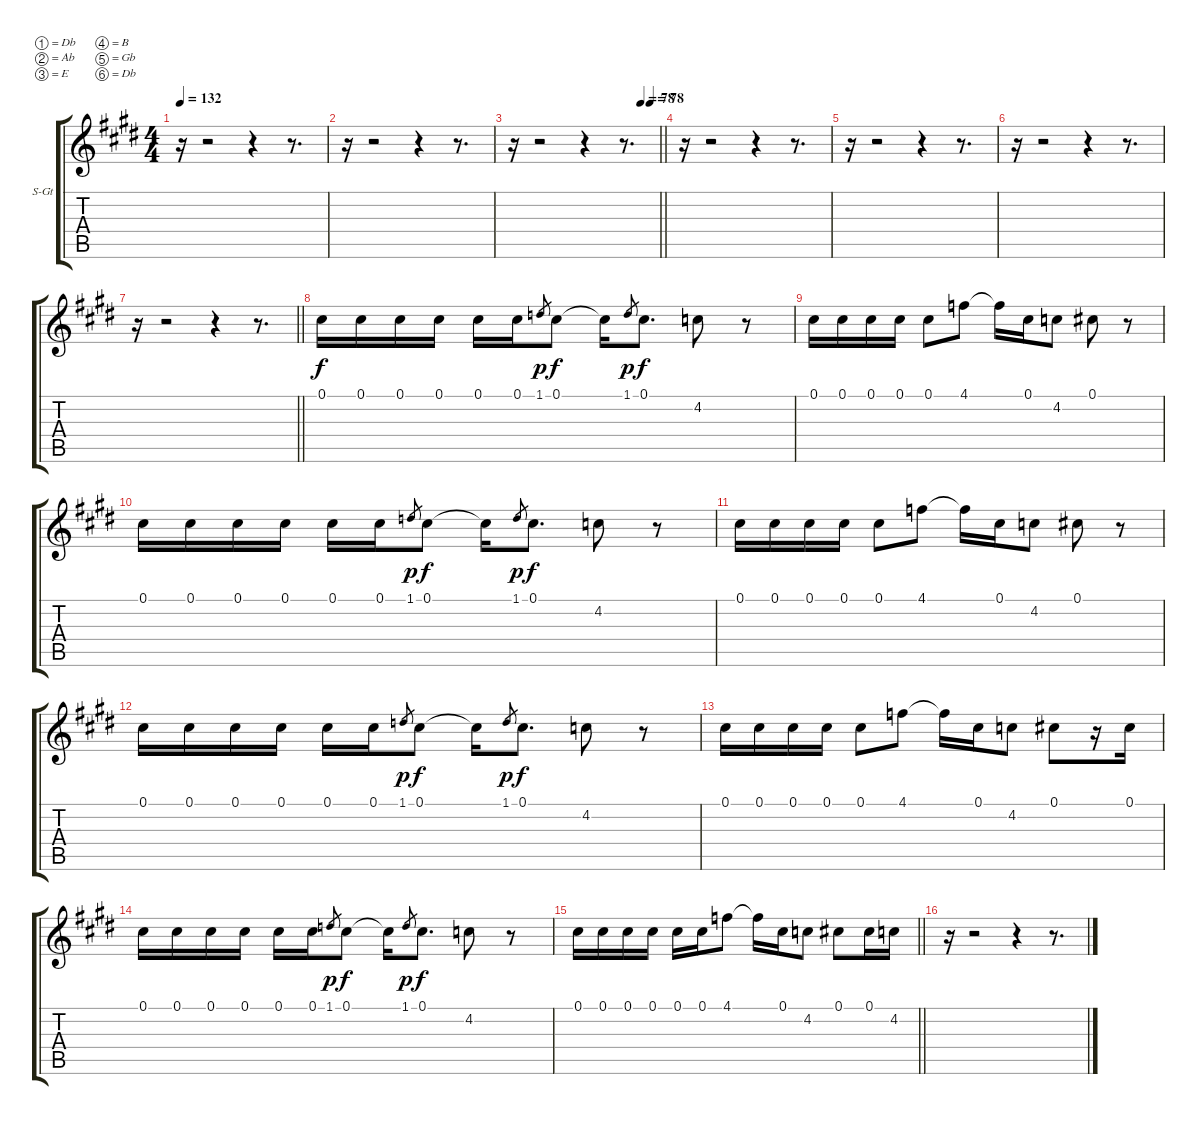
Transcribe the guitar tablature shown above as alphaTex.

\bracketExtendMode groupsimilarinstruments
\firstSystemTrackNameOrientation horizontal
\otherSystemsTrackNameOrientation horizontal
\track ("Vocals" "S-Gt") {instrument stringensemble1}
\staff {score tabs}
\tuning (Db4 Ab3 E3 B2 Gb2 Db2)
\displaytranspose 12
\ts (4 4)
\tempo 132
\clef g2
\ks c#minor
r.16{dy f} r.2 r.4 r.8{d} |
r.16 r.2 r.4 r.8{d} |
\tempo (78 0.875)
\tempo (78 0.9375)
\barLineRight lightlight
r.16 r.2 r.4 r.8{d} |
r.16 r.2 r.4 r.8{d} |
r.16 r.2 r.4 r.8{d} |
r.16 r.2 r.4 r.8{d} |
\barLineRight lightlight
r.16 r.2 r.4 r.8{d} |
0.1.16 0.1.16 0.1.16 0.1.16 0.1.16 0.1.16 1.1.8{gr dy p} 0.1.8{dy f} 0.1{t}.16 1.1.8{gr dy p} 0.1.8{d dy f} 4.2.8 r.8 |
0.1.16 0.1.16 0.1.16 0.1.16 0.1.8 4.1.8 4.1{t}.16 0.1.16 4.2.8 0.1.8 r.8 |
0.1.16 0.1.16 0.1.16 0.1.16 0.1.16 0.1.16 1.1.8{gr dy p} 0.1.8{dy f} 0.1{t}.16 1.1.8{gr dy p} 0.1.8{d dy f} 4.2.8 r.8 |
0.1.16 0.1.16 0.1.16 0.1.16 0.1.8 4.1.8 4.1{t}.16 0.1.16 4.2.8 0.1.8 r.8 |
0.1.16 0.1.16 0.1.16 0.1.16 0.1.16 0.1.16 1.1.8{gr dy p} 0.1.8{dy f} 0.1{t}.16 1.1.8{gr dy p} 0.1.8{d dy f} 4.2.8 r.8 |
0.1.16 0.1.16 0.1.16 0.1.16 0.1.8 4.1.8 4.1{t}.16 0.1.16 4.2.8 0.1.8 r.16 0.1.16 |
0.1.16 0.1.16 0.1.16 0.1.16 0.1.16 0.1.16 1.1.8{gr dy p} 0.1.8{dy f} 0.1{t}.16 1.1.8{gr dy p} 0.1.8{d dy f} 4.2.8 r.8 |
\barLineRight lightlight
0.1.16 0.1.16 0.1.16 0.1.16 0.1.16 0.1.16 4.1.8 4.1{t}.16 0.1.16 4.2.8 0.1.8 0.1.16 4.2.16 |
r.16 r.2 r.4 r.8{d}
